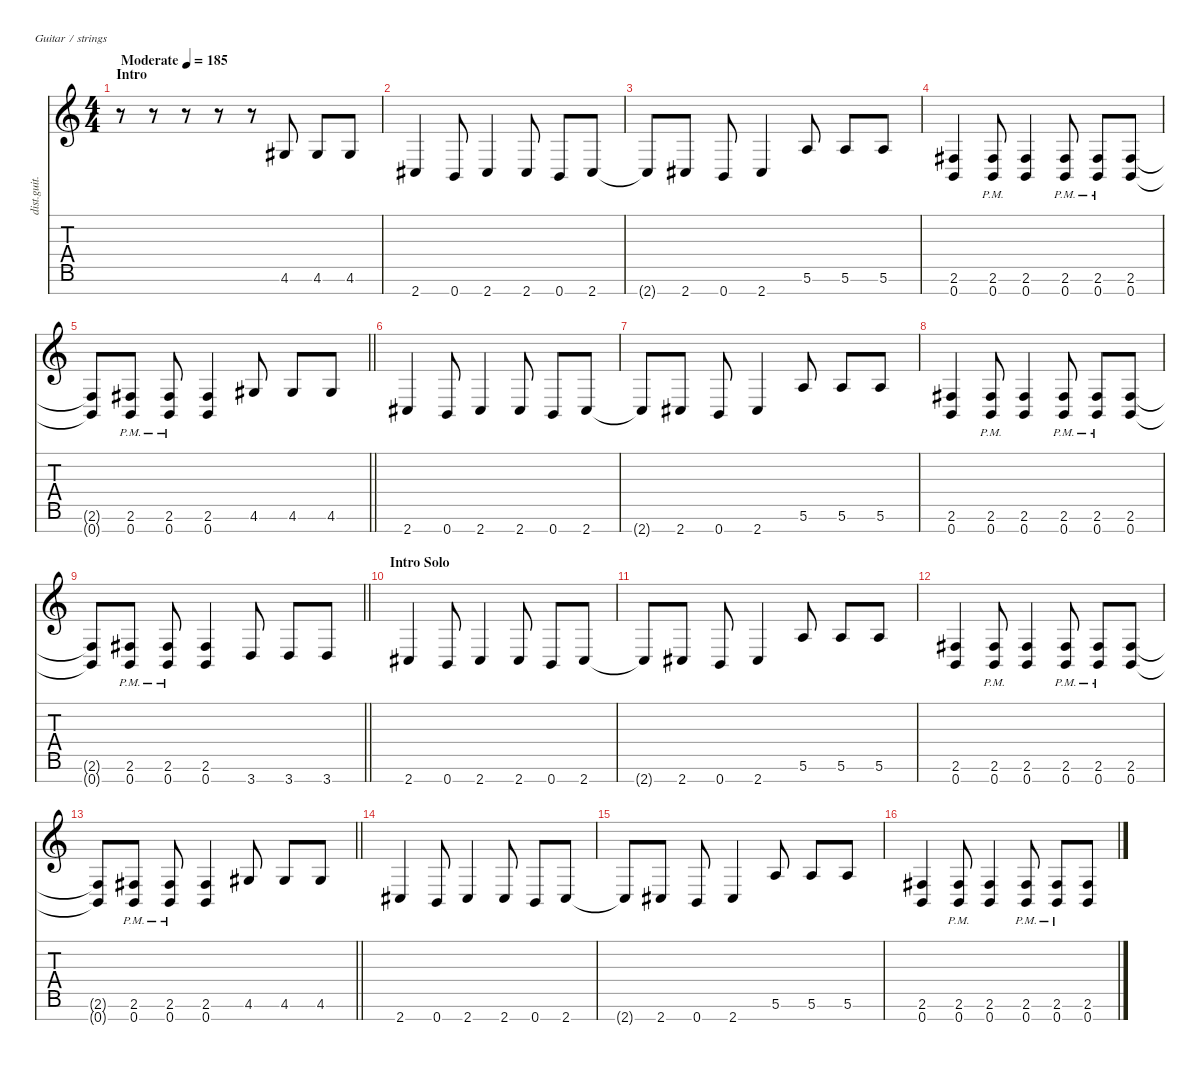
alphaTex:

\defaultSystemsLayout 4
\hideDynamics
\bracketExtendMode nobrackets
\track ("Guitar L - Petr" "dist.guit.") {instrument distortionguitar}
\staff {score tabs}
\tuning (E4 B3 G3 D3 A2 E2 B1)
\ts (4 4)
\beaming (8 2 2 2 2)
\section ("" "Intro")
\tempo (185 "Moderate")
\clef g2
\ks c
r.8{dy f instrument distortionguitar} r.8 r.8 r.8 r.8 4.6{acc #}.8 4.6{acc #}.8 4.6{acc #}.8 |
2.7{acc #}.4 0.7.8 2.7{acc #}.4 2.7{acc #}.8 0.7.8 2.7{acc #}.8 |
2.7{t acc #}.8 2.7{acc #}.8 0.7.8 2.7{acc #}.4 5.6.8 5.6.8 5.6.8 |
(2.6{acc #} 0.7).4 (2.6{pm acc #} 0.7{pm}).8 (2.6{acc #} 0.7).4 (2.6{pm acc #} 0.7{pm}).8 (2.6{pm acc #} 0.7{pm}).8 (2.6{acc #} 0.7).8 |
\barLineRight lightlight
(2.6{t acc #} 0.7{t}).8 (2.6{pm acc #} 0.7{pm}).8 (2.6{pm acc #} 0.7{pm}).8 (2.6{acc #} 0.7).4 4.6{acc #}.8 4.6{acc #}.8 4.6{acc #}.8 |
2.7{acc #}.4 0.7.8 2.7{acc #}.4 2.7{acc #}.8 0.7.8 2.7{acc #}.8 |
2.7{t acc #}.8 2.7{acc #}.8 0.7.8 2.7{acc #}.4 5.6.8 5.6.8 5.6.8 |
(2.6{acc #} 0.7).4 (2.6{pm acc #} 0.7{pm}).8 (2.6{acc #} 0.7).4 (2.6{pm acc #} 0.7{pm}).8 (2.6{pm acc #} 0.7{pm}).8 (2.6{acc #} 0.7).8 |
\barLineRight lightlight
(2.6{t acc #} 0.7{t}).8 (2.6{pm acc #} 0.7{pm}).8 (2.6{pm acc #} 0.7{pm}).8 (2.6{acc #} 0.7).4 3.7.8 3.7.8 3.7.8 |
\section ("" "Intro Solo")
2.7{acc #}.4 0.7.8 2.7{acc #}.4 2.7{acc #}.8 0.7.8 2.7{acc #}.8 |
2.7{t acc #}.8 2.7{acc #}.8 0.7.8 2.7{acc #}.4 5.6.8 5.6.8 5.6.8 |
(2.6{acc #} 0.7).4 (2.6{pm acc #} 0.7{pm}).8 (2.6{acc #} 0.7).4 (2.6{pm acc #} 0.7{pm}).8 (2.6{pm acc #} 0.7{pm}).8 (2.6{acc #} 0.7).8 |
\barLineRight lightlight
(2.6{t acc #} 0.7{t}).8 (2.6{pm acc #} 0.7{pm}).8 (2.6{pm acc #} 0.7{pm}).8 (2.6{acc #} 0.7).4 4.6{acc #}.8 4.6{acc #}.8 4.6{acc #}.8 |
2.7{acc #}.4 0.7.8 2.7{acc #}.4 2.7{acc #}.8 0.7.8 2.7{acc #}.8 |
2.7{t acc #}.8 2.7{acc #}.8 0.7.8 2.7{acc #}.4 5.6.8 5.6.8 5.6.8 |
(2.6{acc #} 0.7).4 (2.6{pm acc #} 0.7{pm}).8 (2.6{acc #} 0.7).4 (2.6{pm acc #} 0.7{pm}).8 (2.6{pm acc #} 0.7{pm}).8 (2.6{acc #} 0.7).8
